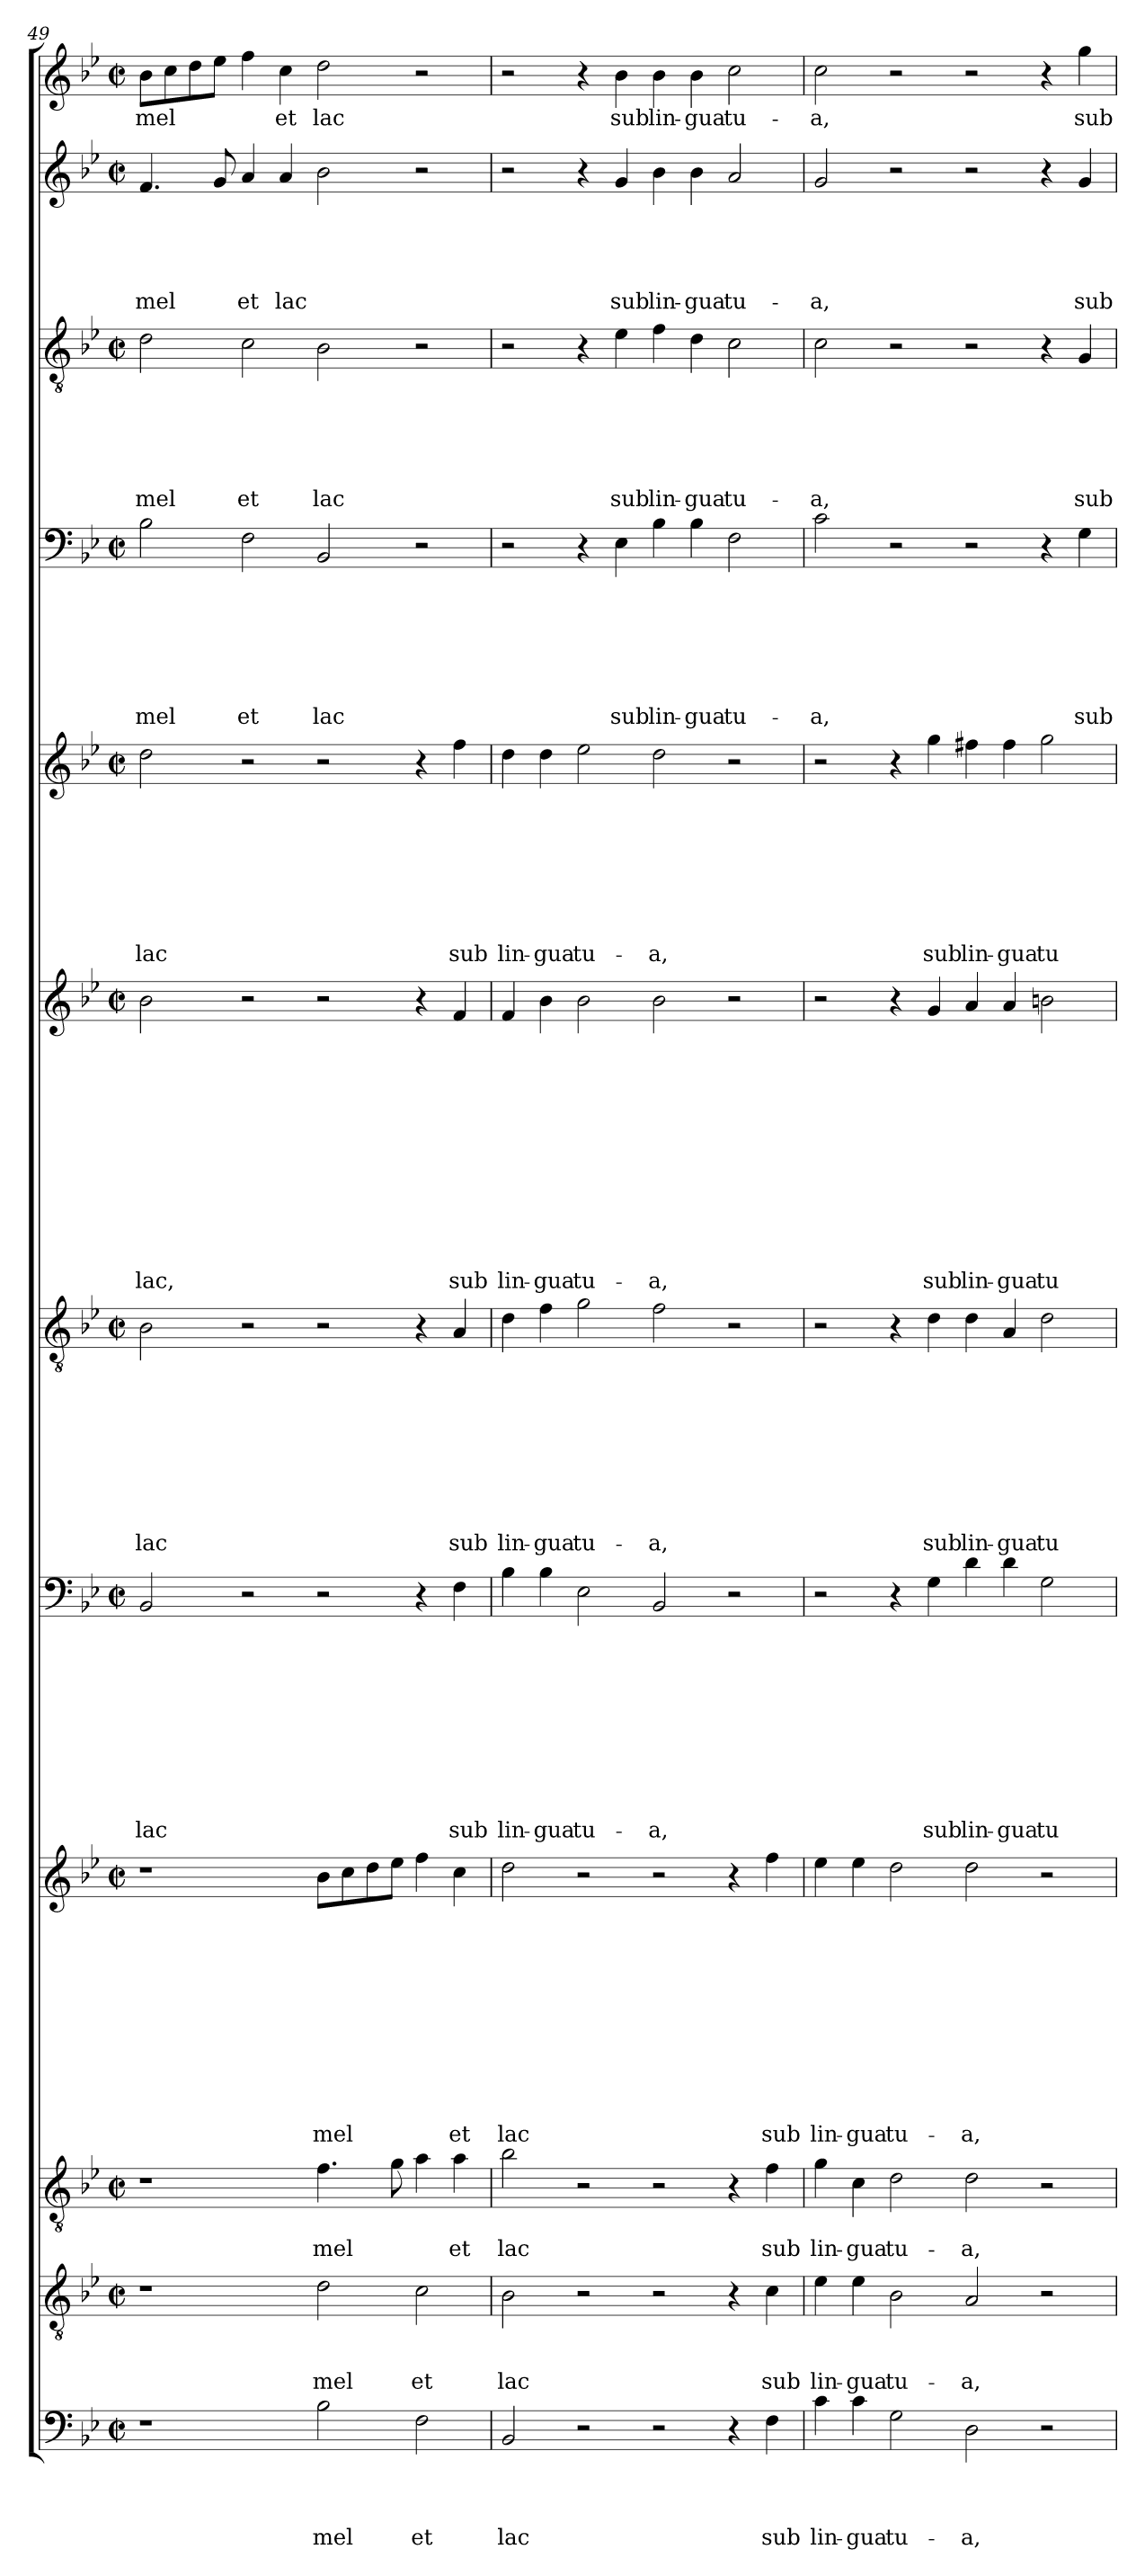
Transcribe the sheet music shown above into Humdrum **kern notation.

**kern	**text	**text	**text	**text	**kern	**text	**text	**text	**kern	**text	**text	**kern	**text	**text	**text	**text	**text	**text	**text	**text	**text	**text	**text	**kern	**text	**text	**text	**text	**text	**text	**text	**text	**text	**text	**kern	**text	**text	**text	**text	**text	**text	**text	**text	**text	**kern	**text	**text	**text	**text	**text	**text	**text	**text	**text	**text	**text	**text	**kern	**text	**text	**text	**text	**text	**text	**text	**text	**kern	**text	**text	**text	**text	**text	**text	**text	**kern	**text	**text	**text	**text	**text	**text	**kern	**text	**text	**text	**text	**text	**kern	**text
*part12	*part12	*part12	*part12	*part12	*part11	*part11	*part11	*part11	*part10	*part10	*part10	*part9	*part9	*part9	*part9	*part9	*part9	*part9	*part9	*part9	*part9	*part9	*part9	*part8	*part8	*part8	*part8	*part8	*part8	*part8	*part8	*part8	*part8	*part8	*part7	*part7	*part7	*part7	*part7	*part7	*part7	*part7	*part7	*part7	*part6	*part6	*part6	*part6	*part6	*part6	*part6	*part6	*part6	*part6	*part6	*part6	*part6	*part5	*part5	*part5	*part5	*part5	*part5	*part5	*part5	*part5	*part4	*part4	*part4	*part4	*part4	*part4	*part4	*part4	*part3	*part3	*part3	*part3	*part3	*part3	*part3	*part2	*part2	*part2	*part2	*part2	*part2	*part1	*part1
*staff12	*staff12	*staff12	*staff12	*staff12	*staff11	*staff11	*staff11	*staff11	*staff10	*staff10	*staff10	*staff9	*staff9	*staff9	*staff9	*staff9	*staff9	*staff9	*staff9	*staff9	*staff9	*staff9	*staff9	*staff8	*staff8	*staff8	*staff8	*staff8	*staff8	*staff8	*staff8	*staff8	*staff8	*staff8	*staff7	*staff7	*staff7	*staff7	*staff7	*staff7	*staff7	*staff7	*staff7	*staff7	*staff6	*staff6	*staff6	*staff6	*staff6	*staff6	*staff6	*staff6	*staff6	*staff6	*staff6	*staff6	*staff6	*staff5	*staff5	*staff5	*staff5	*staff5	*staff5	*staff5	*staff5	*staff5	*staff4	*staff4	*staff4	*staff4	*staff4	*staff4	*staff4	*staff4	*staff3	*staff3	*staff3	*staff3	*staff3	*staff3	*staff3	*staff2	*staff2	*staff2	*staff2	*staff2	*staff2	*staff1	*staff1
*clefF4	*	*	*	*	*clefGv2	*	*	*	*clefGv2	*	*	*clefG2	*	*	*	*	*	*	*	*	*	*	*	*clefF4	*	*	*	*	*	*	*	*	*	*	*clefGv2	*	*	*	*	*	*	*	*	*	*clefG2	*	*	*	*	*	*	*	*	*	*	*	*	*clefG2	*	*	*	*	*	*	*	*	*clefF4	*	*	*	*	*	*	*	*clefGv2	*	*	*	*	*	*	*clefG2	*	*	*	*	*	*clefG2	*
*k[b-e-]	*	*	*	*	*k[b-e-]	*	*	*	*k[b-e-]	*	*	*k[b-e-]	*	*	*	*	*	*	*	*	*	*	*	*k[b-e-]	*	*	*	*	*	*	*	*	*	*	*k[b-e-]	*	*	*	*	*	*	*	*	*	*k[b-e-]	*	*	*	*	*	*	*	*	*	*	*	*	*k[b-e-]	*	*	*	*	*	*	*	*	*k[b-e-]	*	*	*	*	*	*	*	*k[b-e-]	*	*	*	*	*	*	*k[b-e-]	*	*	*	*	*	*k[b-e-]	*
*B-:	*	*	*	*	*B-:	*	*	*	*B-:	*	*	*B-:	*	*	*	*	*	*	*	*	*	*	*	*B-:	*	*	*	*	*	*	*	*	*	*	*B-:	*	*	*	*	*	*	*	*	*	*B-:	*	*	*	*	*	*	*	*	*	*	*	*	*B-:	*	*	*	*	*	*	*	*	*B-:	*	*	*	*	*	*	*	*B-:	*	*	*	*	*	*	*B-:	*	*	*	*	*	*B-:	*
*M2/2	*	*	*	*	*M2/2	*	*	*	*M2/2	*	*	*M2/2	*	*	*	*	*	*	*	*	*	*	*	*M2/2	*	*	*	*	*	*	*	*	*	*	*M2/2	*	*	*	*	*	*	*	*	*	*M2/2	*	*	*	*	*	*	*	*	*	*	*	*	*M2/2	*	*	*	*	*	*	*	*	*M2/2	*	*	*	*	*	*	*	*M2/2	*	*	*	*	*	*	*M2/2	*	*	*	*	*	*M2/2	*
*met(c|)	*	*	*	*	*met(c|)	*	*	*	*met(c|)	*	*	*met(c|)	*	*	*	*	*	*	*	*	*	*	*	*met(c|)	*	*	*	*	*	*	*	*	*	*	*met(c|)	*	*	*	*	*	*	*	*	*	*met(c|)	*	*	*	*	*	*	*	*	*	*	*	*	*met(c|)	*	*	*	*	*	*	*	*	*met(c|)	*	*	*	*	*	*	*	*met(c|)	*	*	*	*	*	*	*met(c|)	*	*	*	*	*	*met(c|)	*
=49	=49	=49	=49	=49	=49	=49	=49	=49	=49	=49	=49	=49	=49	=49	=49	=49	=49	=49	=49	=49	=49	=49	=49	=49	=49	=49	=49	=49	=49	=49	=49	=49	=49	=49	=49	=49	=49	=49	=49	=49	=49	=49	=49	=49	=49	=49	=49	=49	=49	=49	=49	=49	=49	=49	=49	=49	=49	=49	=49	=49	=49	=49	=49	=49	=49	=49	=49	=49	=49	=49	=49	=49	=49	=49	=49	=49	=49	=49	=49	=49	=49	=49	=49	=49	=49	=49	=49	=49	=49
1r	.	.	.	.	1r	.	.	.	1r	.	.	1r	.	.	.	.	.	.	.	.	.	.	.	2BB-/	.	.	.	.	.	.	.	.	.	lac	2B-\	.	.	.	.	.	.	.	.	lac	2b-\	.	.	.	.	.	.	.	.	.	.	.	lac,	2dd\	.	.	.	.	.	.	.	lac	2B-\	.	.	.	.	.	.	mel	2d\	.	.	.	.	.	mel	4.f/	.	.	.	.	mel	8b-\L	mel
.	.	.	.	.	.	.	.	.	.	.	.	.	.	.	.	.	.	.	.	.	.	.	.	.	.	.	.	.	.	.	.	.	.	.	.	.	.	.	.	.	.	.	.	.	.	.	.	.	.	.	.	.	.	.	.	.	.	.	.	.	.	.	.	.	.	.	.	.	.	.	.	.	.	.	.	.	.	.	.	.	.	.	.	.	.	.	.	8cc\	.
.	.	.	.	.	.	.	.	.	.	.	.	.	.	.	.	.	.	.	.	.	.	.	.	.	.	.	.	.	.	.	.	.	.	.	.	.	.	.	.	.	.	.	.	.	.	.	.	.	.	.	.	.	.	.	.	.	.	.	.	.	.	.	.	.	.	.	.	.	.	.	.	.	.	.	.	.	.	.	.	.	.	.	.	.	.	.	.	8dd\	.
.	.	.	.	.	.	.	.	.	.	.	.	.	.	.	.	.	.	.	.	.	.	.	.	.	.	.	.	.	.	.	.	.	.	.	.	.	.	.	.	.	.	.	.	.	.	.	.	.	.	.	.	.	.	.	.	.	.	.	.	.	.	.	.	.	.	.	.	.	.	.	.	.	.	.	.	.	.	.	.	.	.	8g/	.	.	.	.	.	8ee-\J	.
.	.	.	.	.	.	.	.	.	.	.	.	.	.	.	.	.	.	.	.	.	.	.	.	2r	.	.	.	.	.	.	.	.	.	.	2r	.	.	.	.	.	.	.	.	.	2r	.	.	.	.	.	.	.	.	.	.	.	.	2r	.	.	.	.	.	.	.	.	2F\	.	.	.	.	.	.	et	2c\	.	.	.	.	.	et	4a/	.	.	.	.	et	4ff\	.
.	.	.	.	.	.	.	.	.	.	.	.	.	.	.	.	.	.	.	.	.	.	.	.	.	.	.	.	.	.	.	.	.	.	.	.	.	.	.	.	.	.	.	.	.	.	.	.	.	.	.	.	.	.	.	.	.	.	.	.	.	.	.	.	.	.	.	.	.	.	.	.	.	.	.	.	.	.	.	.	.	.	4a/	.	.	.	.	lac	4cc\	et
2B-\	.	.	.	mel	2d\	.	.	mel	4.f\	.	mel	8b-\L	.	.	.	.	.	.	.	.	.	.	mel	2r	.	.	.	.	.	.	.	.	.	.	2r	.	.	.	.	.	.	.	.	.	2r	.	.	.	.	.	.	.	.	.	.	.	.	2r	.	.	.	.	.	.	.	.	2BB-/	.	.	.	.	.	.	lac	2B-\	.	.	.	.	.	lac	2b-\	.	.	.	.	.	2dd\	lac
.	.	.	.	.	.	.	.	.	.	.	.	8cc\	.	.	.	.	.	.	.	.	.	.	.	.	.	.	.	.	.	.	.	.	.	.	.	.	.	.	.	.	.	.	.	.	.	.	.	.	.	.	.	.	.	.	.	.	.	.	.	.	.	.	.	.	.	.	.	.	.	.	.	.	.	.	.	.	.	.	.	.	.	.	.	.	.	.	.	.	.
.	.	.	.	.	.	.	.	.	.	.	.	8dd\	.	.	.	.	.	.	.	.	.	.	.	.	.	.	.	.	.	.	.	.	.	.	.	.	.	.	.	.	.	.	.	.	.	.	.	.	.	.	.	.	.	.	.	.	.	.	.	.	.	.	.	.	.	.	.	.	.	.	.	.	.	.	.	.	.	.	.	.	.	.	.	.	.	.	.	.	.
.	.	.	.	.	.	.	.	.	8g\	.	.	8ee-\J	.	.	.	.	.	.	.	.	.	.	.	.	.	.	.	.	.	.	.	.	.	.	.	.	.	.	.	.	.	.	.	.	.	.	.	.	.	.	.	.	.	.	.	.	.	.	.	.	.	.	.	.	.	.	.	.	.	.	.	.	.	.	.	.	.	.	.	.	.	.	.	.	.	.	.	.	.
2F\	.	.	.	et	2c\	.	.	et	4a\	.	.	4ff\	.	.	.	.	.	.	.	.	.	.	.	4r	.	.	.	.	.	.	.	.	.	.	4r	.	.	.	.	.	.	.	.	.	4r	.	.	.	.	.	.	.	.	.	.	.	.	4r	.	.	.	.	.	.	.	.	2r	.	.	.	.	.	.	.	2r	.	.	.	.	.	.	2r	.	.	.	.	.	2r	.
.	.	.	.	.	.	.	.	.	4a\	.	et	4cc\	.	.	.	.	.	.	.	.	.	.	et	4F\	.	.	.	.	.	.	.	.	.	sub	4A/	.	.	.	.	.	.	.	.	sub	4f/	.	.	.	.	.	.	.	.	.	.	.	sub	4ff\	.	.	.	.	.	.	.	sub	.	.	.	.	.	.	.	.	.	.	.	.	.	.	.	.	.	.	.	.	.	.	.
=50	=50	=50	=50	=50	=50	=50	=50	=50	=50	=50	=50	=50	=50	=50	=50	=50	=50	=50	=50	=50	=50	=50	=50	=50	=50	=50	=50	=50	=50	=50	=50	=50	=50	=50	=50	=50	=50	=50	=50	=50	=50	=50	=50	=50	=50	=50	=50	=50	=50	=50	=50	=50	=50	=50	=50	=50	=50	=50	=50	=50	=50	=50	=50	=50	=50	=50	=50	=50	=50	=50	=50	=50	=50	=50	=50	=50	=50	=50	=50	=50	=50	=50	=50	=50	=50	=50	=50	=50	=50
2BB-/	.	.	.	lac	2B-\	.	.	lac	2b-\	.	lac	2dd\	.	.	.	.	.	.	.	.	.	.	lac	4B-\	.	.	.	.	.	.	.	.	.	lin-	4d\	.	.	.	.	.	.	.	.	lin-	4f/	.	.	.	.	.	.	.	.	.	.	.	lin-	4dd\	.	.	.	.	.	.	.	lin-	2r	.	.	.	.	.	.	.	2r	.	.	.	.	.	.	2r	.	.	.	.	.	2r	.
.	.	.	.	.	.	.	.	.	.	.	.	.	.	.	.	.	.	.	.	.	.	.	.	4B-\	.	.	.	.	.	.	.	.	.	-gua	4f\	.	.	.	.	.	.	.	.	-gua	4b-\	.	.	.	.	.	.	.	.	.	.	.	-gua	4dd\	.	.	.	.	.	.	.	-gua	.	.	.	.	.	.	.	.	.	.	.	.	.	.	.	.	.	.	.	.	.	.	.
2r	.	.	.	.	2r	.	.	.	2r	.	.	2r	.	.	.	.	.	.	.	.	.	.	.	2E-\	.	.	.	.	.	.	.	.	.	tu-	2g\	.	.	.	.	.	.	.	.	tu-	2b-\	.	.	.	.	.	.	.	.	.	.	.	tu-	2ee-\	.	.	.	.	.	.	.	tu-	4r	.	.	.	.	.	.	.	4r	.	.	.	.	.	.	4r	.	.	.	.	.	4r	.
.	.	.	.	.	.	.	.	.	.	.	.	.	.	.	.	.	.	.	.	.	.	.	.	.	.	.	.	.	.	.	.	.	.	.	.	.	.	.	.	.	.	.	.	.	.	.	.	.	.	.	.	.	.	.	.	.	.	.	.	.	.	.	.	.	.	.	4E-\	.	.	.	.	.	.	sub	4e-\	.	.	.	.	.	sub	4g/	.	.	.	.	sub	4b-\	sub
2r	.	.	.	.	2r	.	.	.	2r	.	.	2r	.	.	.	.	.	.	.	.	.	.	.	2BB-/	.	.	.	.	.	.	.	.	.	-a,	2f\	.	.	.	.	.	.	.	.	-a,	2b-\	.	.	.	.	.	.	.	.	.	.	.	-a,	2dd\	.	.	.	.	.	.	.	-a,	4B-\	.	.	.	.	.	.	lin-	4f\	.	.	.	.	.	lin-	4b-\	.	.	.	.	lin-	4b-\	lin-
.	.	.	.	.	.	.	.	.	.	.	.	.	.	.	.	.	.	.	.	.	.	.	.	.	.	.	.	.	.	.	.	.	.	.	.	.	.	.	.	.	.	.	.	.	.	.	.	.	.	.	.	.	.	.	.	.	.	.	.	.	.	.	.	.	.	.	4B-\	.	.	.	.	.	.	-gua	4d\	.	.	.	.	.	-gua	4b-\	.	.	.	.	-gua	4b-\	-gua
4r	.	.	.	.	4r	.	.	.	4r	.	.	4r	.	.	.	.	.	.	.	.	.	.	.	2r	.	.	.	.	.	.	.	.	.	.	2r	.	.	.	.	.	.	.	.	.	2r	.	.	.	.	.	.	.	.	.	.	.	.	2r	.	.	.	.	.	.	.	.	2F\	.	.	.	.	.	.	tu-	2c\	.	.	.	.	.	tu-	2a/	.	.	.	.	tu-	2cc\	tu-
4F\	.	.	.	sub	4c\	.	.	sub	4f\	.	sub	4ff\	.	.	.	.	.	.	.	.	.	.	sub	.	.	.	.	.	.	.	.	.	.	.	.	.	.	.	.	.	.	.	.	.	.	.	.	.	.	.	.	.	.	.	.	.	.	.	.	.	.	.	.	.	.	.	.	.	.	.	.	.	.	.	.	.	.	.	.	.	.	.	.	.	.	.	.	.	.
=51	=51	=51	=51	=51	=51	=51	=51	=51	=51	=51	=51	=51	=51	=51	=51	=51	=51	=51	=51	=51	=51	=51	=51	=51	=51	=51	=51	=51	=51	=51	=51	=51	=51	=51	=51	=51	=51	=51	=51	=51	=51	=51	=51	=51	=51	=51	=51	=51	=51	=51	=51	=51	=51	=51	=51	=51	=51	=51	=51	=51	=51	=51	=51	=51	=51	=51	=51	=51	=51	=51	=51	=51	=51	=51	=51	=51	=51	=51	=51	=51	=51	=51	=51	=51	=51	=51	=51	=51	=51
4c\	.	.	.	lin-	4e-\	.	.	lin-	4g\	.	lin-	4ee-\	.	.	.	.	.	.	.	.	.	.	lin-	2r	.	.	.	.	.	.	.	.	.	.	2r	.	.	.	.	.	.	.	.	.	2r	.	.	.	.	.	.	.	.	.	.	.	.	2r	.	.	.	.	.	.	.	.	2c\	.	.	.	.	.	.	-a,	2c\	.	.	.	.	.	-a,	2g/	.	.	.	.	-a,	2cc\	-a,
4c\	.	.	.	-gua	4e-\	.	.	-gua	4c\	.	-gua	4ee-\	.	.	.	.	.	.	.	.	.	.	-gua	.	.	.	.	.	.	.	.	.	.	.	.	.	.	.	.	.	.	.	.	.	.	.	.	.	.	.	.	.	.	.	.	.	.	.	.	.	.	.	.	.	.	.	.	.	.	.	.	.	.	.	.	.	.	.	.	.	.	.	.	.	.	.	.	.	.
2G\	.	.	.	tu-	2B-\	.	.	tu-	2d\	.	tu-	2dd\	.	.	.	.	.	.	.	.	.	.	tu-	4r	.	.	.	.	.	.	.	.	.	.	4r	.	.	.	.	.	.	.	.	.	4r	.	.	.	.	.	.	.	.	.	.	.	.	4r	.	.	.	.	.	.	.	.	2r	.	.	.	.	.	.	.	2r	.	.	.	.	.	.	2r	.	.	.	.	.	2r	.
.	.	.	.	.	.	.	.	.	.	.	.	.	.	.	.	.	.	.	.	.	.	.	.	4G\	.	.	.	.	.	.	.	.	.	sub	4d\	.	.	.	.	.	.	.	.	sub	4g/	.	.	.	.	.	.	.	.	.	.	.	sub	4gg\	.	.	.	.	.	.	.	sub	.	.	.	.	.	.	.	.	.	.	.	.	.	.	.	.	.	.	.	.	.	.	.
2D\	.	.	.	-a,	2A/	.	.	-a,	2d\	.	-a,	2dd\	.	.	.	.	.	.	.	.	.	.	-a,	4d\	.	.	.	.	.	.	.	.	.	lin-	4d\	.	.	.	.	.	.	.	.	lin-	4a/	.	.	.	.	.	.	.	.	.	.	.	lin-	4ff#X\	.	.	.	.	.	.	.	lin-	2r	.	.	.	.	.	.	.	2r	.	.	.	.	.	.	2r	.	.	.	.	.	2r	.
.	.	.	.	.	.	.	.	.	.	.	.	.	.	.	.	.	.	.	.	.	.	.	.	4d\	.	.	.	.	.	.	.	.	.	-gua	4A/	.	.	.	.	.	.	.	.	-gua	4a/	.	.	.	.	.	.	.	.	.	.	.	-gua	4ff#\	.	.	.	.	.	.	.	-gua	.	.	.	.	.	.	.	.	.	.	.	.	.	.	.	.	.	.	.	.	.	.	.
2r	.	.	.	.	2r	.	.	.	2r	.	.	2r	.	.	.	.	.	.	.	.	.	.	.	2G\	.	.	.	.	.	.	.	.	.	tu-	2d\	.	.	.	.	.	.	.	.	tu-	2bn\	.	.	.	.	.	.	.	.	.	.	.	tu-	2gg\	.	.	.	.	.	.	.	tu-	4r	.	.	.	.	.	.	.	4r	.	.	.	.	.	.	4r	.	.	.	.	.	4r	.
.	.	.	.	.	.	.	.	.	.	.	.	.	.	.	.	.	.	.	.	.	.	.	.	.	.	.	.	.	.	.	.	.	.	.	.	.	.	.	.	.	.	.	.	.	.	.	.	.	.	.	.	.	.	.	.	.	.	.	.	.	.	.	.	.	.	.	4G\	.	.	.	.	.	.	sub	4G/	.	.	.	.	.	sub	4g/	.	.	.	.	sub	4gg\	sub
=	=	=	=	=	=	=	=	=	=	=	=	=	=	=	=	=	=	=	=	=	=	=	=	=	=	=	=	=	=	=	=	=	=	=	=	=	=	=	=	=	=	=	=	=	=	=	=	=	=	=	=	=	=	=	=	=	=	=	=	=	=	=	=	=	=	=	=	=	=	=	=	=	=	=	=	=	=	=	=	=	=	=	=	=	=	=	=	=	=
*-	*-	*-	*-	*-	*-	*-	*-	*-	*-	*-	*-	*-	*-	*-	*-	*-	*-	*-	*-	*-	*-	*-	*-	*-	*-	*-	*-	*-	*-	*-	*-	*-	*-	*-	*-	*-	*-	*-	*-	*-	*-	*-	*-	*-	*-	*-	*-	*-	*-	*-	*-	*-	*-	*-	*-	*-	*-	*-	*-	*-	*-	*-	*-	*-	*-	*-	*-	*-	*-	*-	*-	*-	*-	*-	*-	*-	*-	*-	*-	*-	*-	*-	*-	*-	*-	*-	*-	*-	*-
